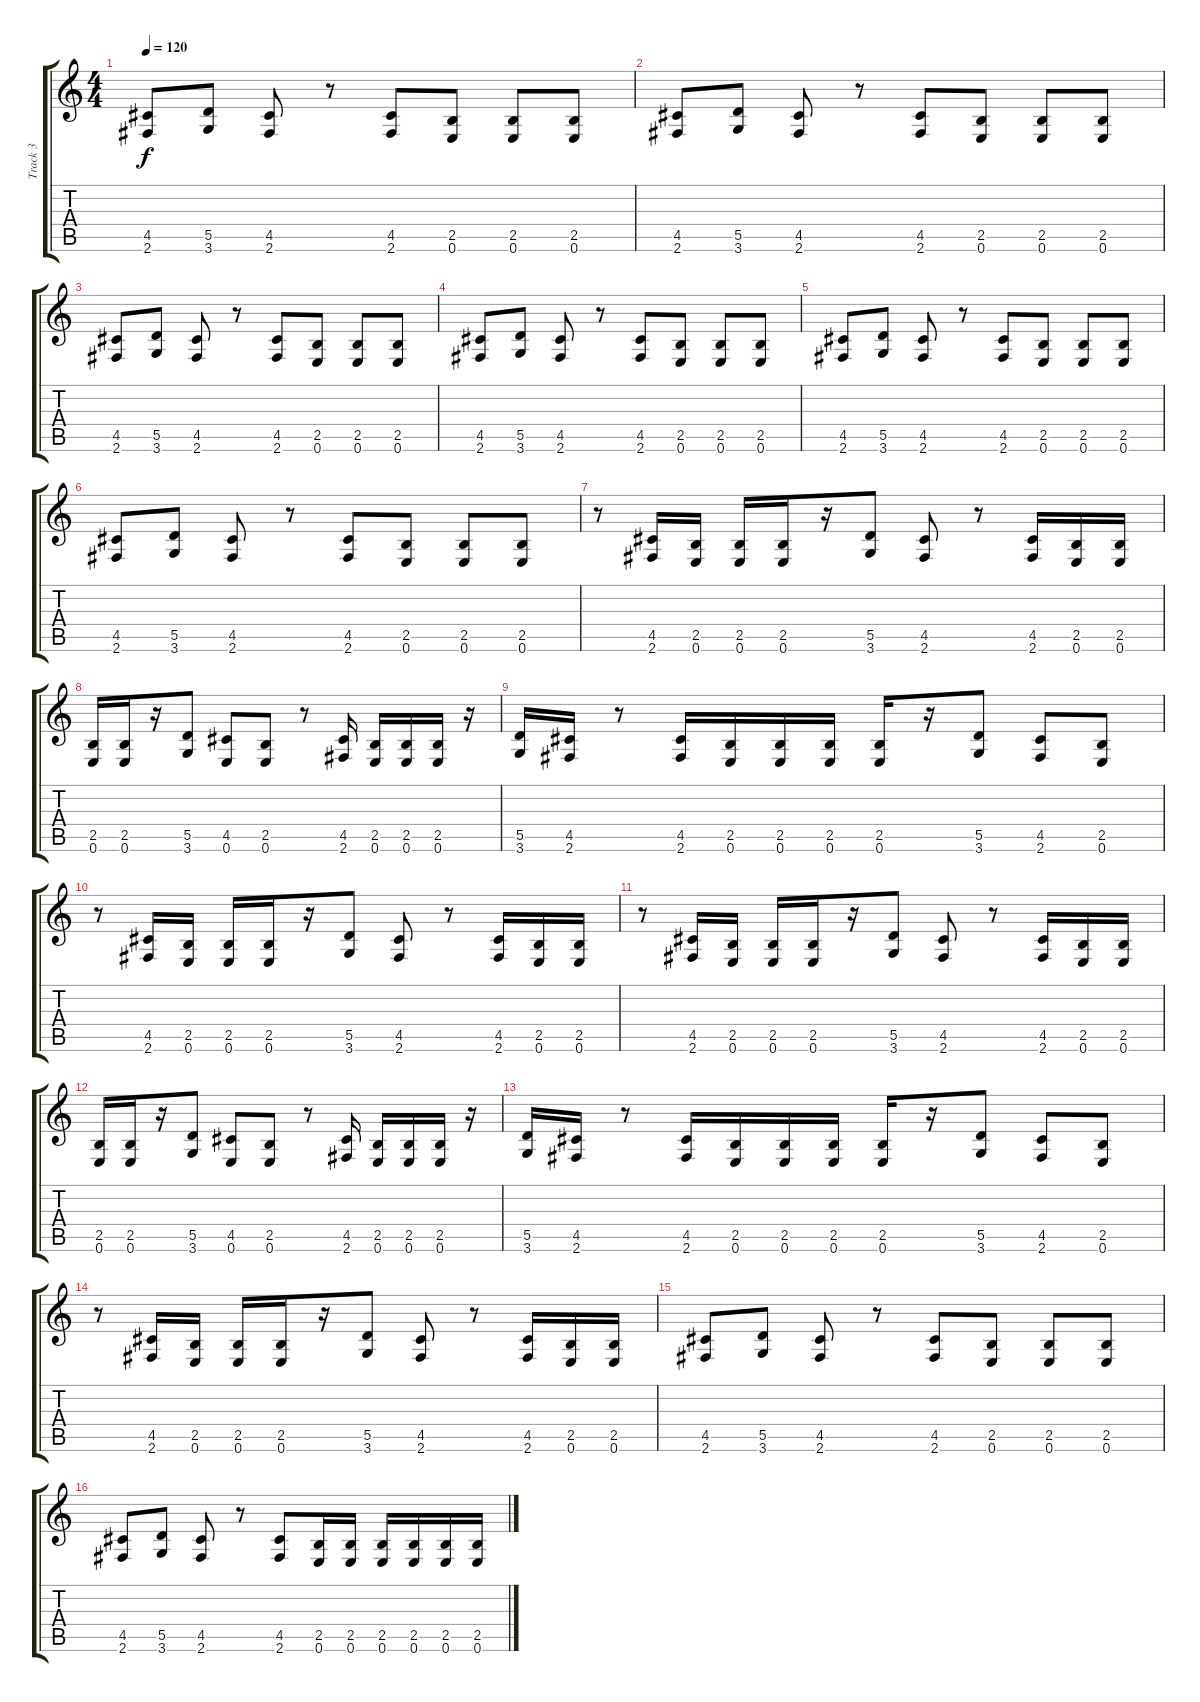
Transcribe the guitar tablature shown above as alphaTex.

\track ("Track 3" "Track 3") {instrument distortionguitar}
\staff {score tabs}
\tuning (E4 B3 G3 D3 A2 E2) {hide}
\ts (4 4)
\tempo 120
\clef g2
\ks c
(4.5 2.6).8{dy f} (5.5 3.6).8 (4.5 2.6).8 r.8 (4.5 2.6).8 (2.5 0.6).8 (2.5 0.6).8 (2.5 0.6).8 |
(4.5 2.6).8 (5.5 3.6).8 (4.5 2.6).8 r.8 (4.5 2.6).8 (2.5 0.6).8 (2.5 0.6).8 (2.5 0.6).8 |
(4.5 2.6).8 (5.5 3.6).8 (4.5 2.6).8 r.8 (4.5 2.6).8 (2.5 0.6).8 (2.5 0.6).8 (2.5 0.6).8 |
(4.5 2.6).8 (5.5 3.6).8 (4.5 2.6).8 r.8 (4.5 2.6).8 (2.5 0.6).8 (2.5 0.6).8 (2.5 0.6).8 |
(4.5 2.6).8 (5.5 3.6).8 (4.5 2.6).8 r.8 (4.5 2.6).8 (2.5 0.6).8 (2.5 0.6).8 (2.5 0.6).8 |
(4.5 2.6).8 (5.5 3.6).8 (4.5 2.6).8 r.8 (4.5 2.6).8 (2.5 0.6).8 (2.5 0.6).8 (2.5 0.6).8 |
r.8 (4.5 2.6).16 (2.5 0.6).16 (2.5 0.6).16 (2.5 0.6).16 r.16 (5.5 3.6).8 (4.5 2.6).8 r.8 (4.5 2.6).16 (2.5 0.6).16 (2.5 0.6).16 |
(2.5 0.6).16 (2.5 0.6).16 r.16 (5.5 3.6).8 (4.5 0.6).8 (2.5 0.6).8 r.8 (4.5 2.6).16 (2.5 0.6).16 (2.5 0.6).16 (2.5 0.6).16 r.16 |
(5.5 3.6).16 (4.5 2.6).16 r.8 (4.5 2.6).16 (2.5 0.6).16 (2.5 0.6).16 (2.5 0.6).16 (2.5 0.6).16 r.16 (5.5 3.6).8 (4.5 2.6).8 (2.5 0.6).8 |
r.8 (4.5 2.6).16 (2.5 0.6).16 (2.5 0.6).16 (2.5 0.6).16 r.16 (5.5 3.6).8 (4.5 2.6).8 r.8 (4.5 2.6).16 (2.5 0.6).16 (2.5 0.6).16 |
r.8 (4.5 2.6).16 (2.5 0.6).16 (2.5 0.6).16 (2.5 0.6).16 r.16 (5.5 3.6).8 (4.5 2.6).8 r.8 (4.5 2.6).16 (2.5 0.6).16 (2.5 0.6).16 |
(2.5 0.6).16 (2.5 0.6).16 r.16 (5.5 3.6).8 (4.5 0.6).8 (2.5 0.6).8 r.8 (4.5 2.6).16 (2.5 0.6).16 (2.5 0.6).16 (2.5 0.6).16 r.16 |
(5.5 3.6).16 (4.5 2.6).16 r.8 (4.5 2.6).16 (2.5 0.6).16 (2.5 0.6).16 (2.5 0.6).16 (2.5 0.6).16 r.16 (5.5 3.6).8 (4.5 2.6).8 (2.5 0.6).8 |
r.8 (4.5 2.6).16 (2.5 0.6).16 (2.5 0.6).16 (2.5 0.6).16 r.16 (5.5 3.6).8 (4.5 2.6).8 r.8 (4.5 2.6).16 (2.5 0.6).16 (2.5 0.6).16 |
(4.5 2.6).8{volume 14} (5.5 3.6).8 (4.5 2.6).8 r.8 (4.5 2.6).8 (2.5 0.6).8 (2.5 0.6).8 (2.5 0.6).8 |
(4.5 2.6).8{volume 16} (5.5 3.6).8 (4.5 2.6).8 r.8 (4.5 2.6).8 (2.5 0.6).16 (2.5 0.6).16 (2.5 0.6).16 (2.5 0.6).16 (2.5 0.6).16 (2.5 0.6).16
